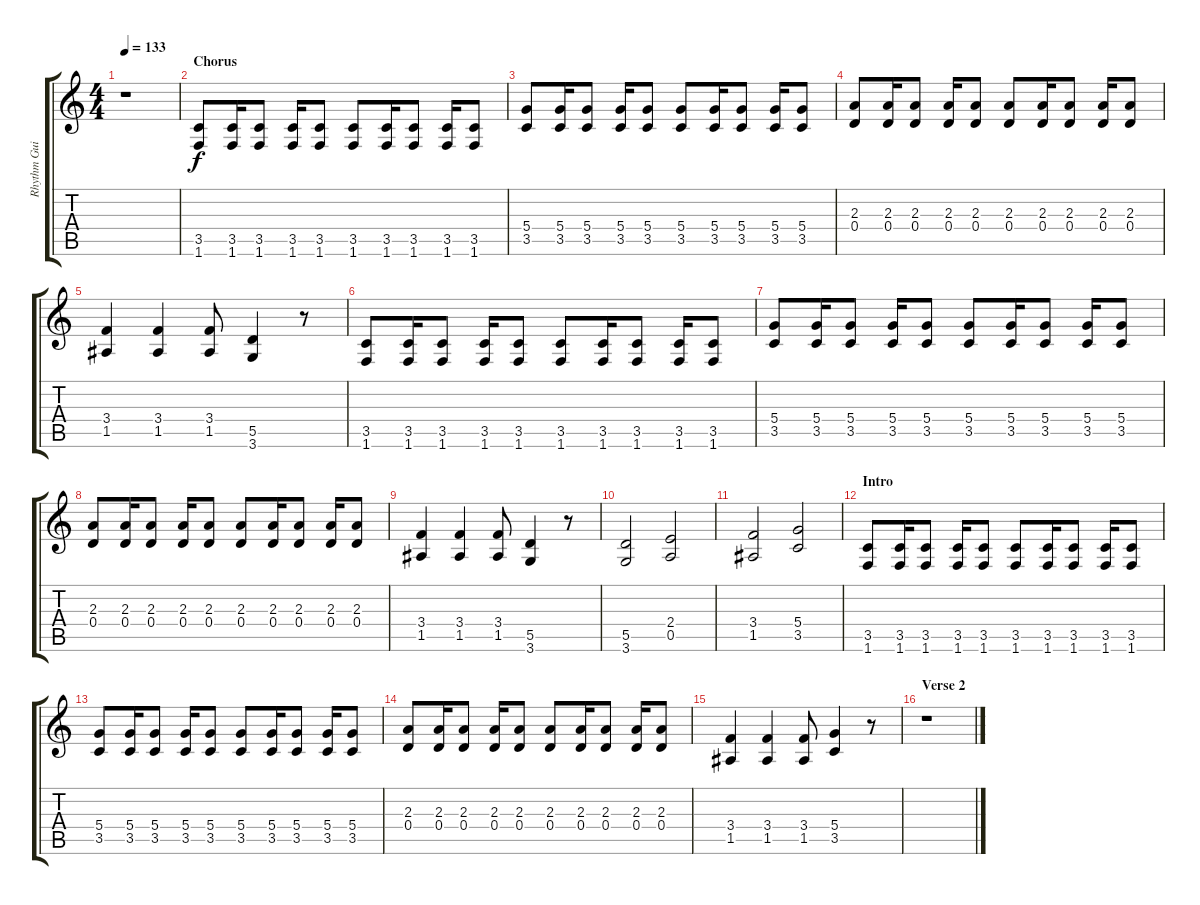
\track ("Rhythm Guitar" "Rhythm Gui") {instrument overdrivenguitar}
\staff {score tabs}
\tuning (E4 B3 G3 D3 A2 E2) {hide}
\ts (4 4)
\tempo 133
\clef g2
\ks c
r.1{dy f} |
\section ("" "Chorus")
(3.5 1.6).8 (3.5 1.6).16 (3.5 1.6).8 (3.5 1.6).16 (3.5 1.6).8 (3.5 1.6).8 (3.5 1.6).16 (3.5 1.6).8 (3.5 1.6).16 (3.5 1.6).8 |
(5.4 3.5).8 (5.4 3.5).16 (5.4 3.5).8 (5.4 3.5).16 (5.4 3.5).8 (5.4 3.5).8 (5.4 3.5).16 (5.4 3.5).8 (5.4 3.5).16 (5.4 3.5).8 |
(2.3 0.4).8 (2.3 0.4).16 (2.3 0.4).8 (2.3 0.4).16 (2.3 0.4).8 (2.3 0.4).8 (2.3 0.4).16 (2.3 0.4).8 (2.3 0.4).16 (2.3 0.4).8 |
(3.4 1.5).4 (3.4 1.5).4 (3.4 1.5).8 (5.5 3.6).4 r.8 |
(3.5 1.6).8 (3.5 1.6).16 (3.5 1.6).8 (3.5 1.6).16 (3.5 1.6).8 (3.5 1.6).8 (3.5 1.6).16 (3.5 1.6).8 (3.5 1.6).16 (3.5 1.6).8 |
(5.4 3.5).8 (5.4 3.5).16 (5.4 3.5).8 (5.4 3.5).16 (5.4 3.5).8 (5.4 3.5).8 (5.4 3.5).16 (5.4 3.5).8 (5.4 3.5).16 (5.4 3.5).8 |
(2.3 0.4).8 (2.3 0.4).16 (2.3 0.4).8 (2.3 0.4).16 (2.3 0.4).8 (2.3 0.4).8 (2.3 0.4).16 (2.3 0.4).8 (2.3 0.4).16 (2.3 0.4).8 |
(3.4 1.5).4 (3.4 1.5).4 (3.4 1.5).8 (5.5 3.6).4 r.8 |
(5.5 3.6).2 (2.4 0.5).2 |
(3.4 1.5).2 (5.4 3.5).2 |
\section ("" "Intro")
(3.5 1.6).8 (3.5 1.6).16 (3.5 1.6).8 (3.5 1.6).16 (3.5 1.6).8 (3.5 1.6).8 (3.5 1.6).16 (3.5 1.6).8 (3.5 1.6).16 (3.5 1.6).8 |
(5.4 3.5).8 (5.4 3.5).16 (5.4 3.5).8 (5.4 3.5).16 (5.4 3.5).8 (5.4 3.5).8 (5.4 3.5).16 (5.4 3.5).8 (5.4 3.5).16 (5.4 3.5).8 |
(2.3 0.4).8 (2.3 0.4).16 (2.3 0.4).8 (2.3 0.4).16 (2.3 0.4).8 (2.3 0.4).8 (2.3 0.4).16 (2.3 0.4).8 (2.3 0.4).16 (2.3 0.4).8 |
(3.4 1.5).4 (3.4 1.5).4 (3.4 1.5).8 (5.4 3.5).4 r.8 |
\section ("" "Verse 2")
r.1
